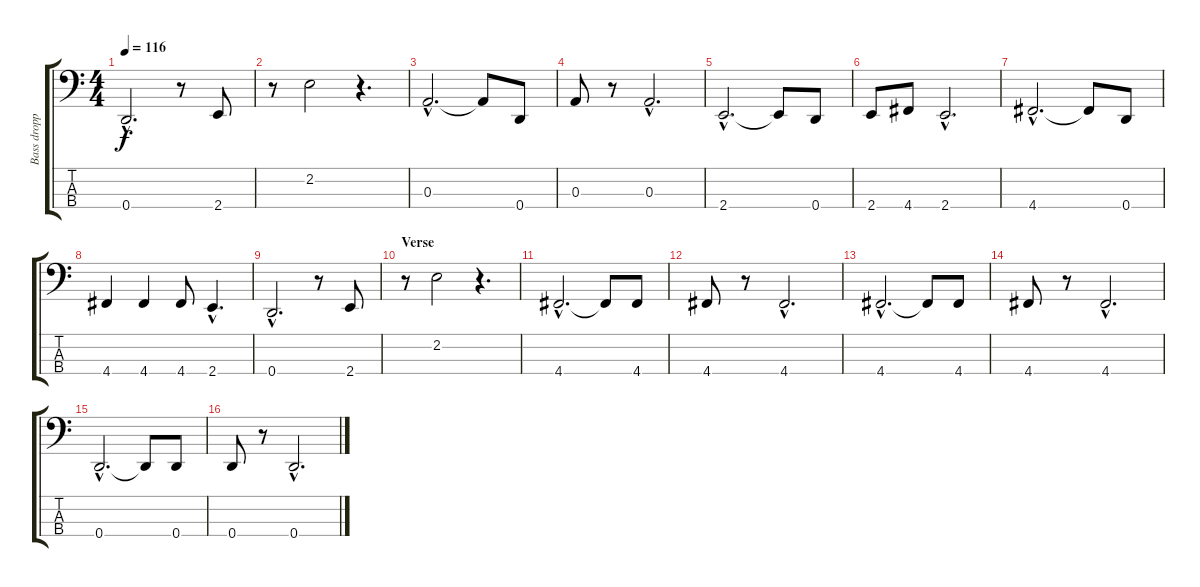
\track ("Bass dropped D" "Bass dropp") {instrument electricbasspick}
\staff {score tabs}
\tuning (G2 D2 A1 D1) {hide}
\ts (4 4)
\tempo 116
\clef f4
\ks c
0.4{hac}.2{d dy f} r.8 2.4.8 |
r.8 2.2.2 r.4{d} |
0.3{hac}.2{d} 0.3{t}.8 0.4.8 |
0.3.8 r.8 0.3{hac}.2{d} |
2.4{hac}.2{d} 2.4{t}.8 0.4.8 |
2.4.8 4.4.8 2.4{hac}.2{d} |
4.4{hac}.2{d} 4.4{t}.8 0.4.8 |
4.4.4 4.4.4 4.4.8 2.4{hac}.4{d} |
0.4{hac}.2{d} r.8 2.4.8 |
\section ("" "Verse")
r.8 2.2.2 r.4{d} |
4.4{hac}.2{d} 4.4{t}.8 4.4.8 |
4.4.8 r.8 4.4{hac}.2{d} |
4.4{hac}.2{d} 4.4{t}.8 4.4.8 |
4.4.8 r.8 4.4{hac}.2{d} |
0.4{hac}.2{d} 0.4{t}.8 0.4.8 |
0.4.8 r.8 0.4{hac}.2{d}
